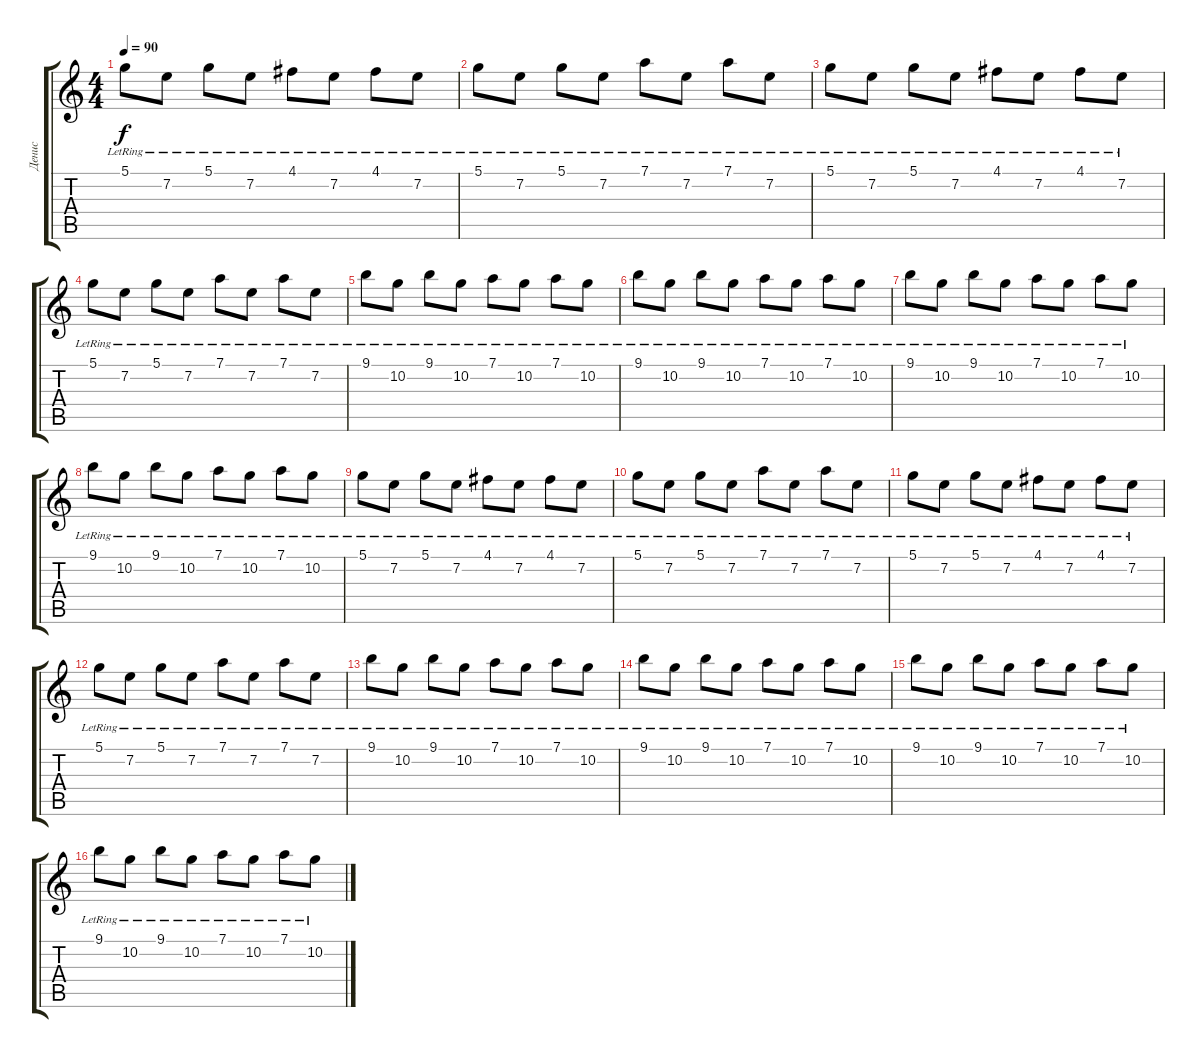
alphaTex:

\track ("Денис" "Денис") {instrument electricguitarclean}
\staff {score tabs}
\tuning (D4 A3 F3 C3 G2 C2) {hide}
\ts (4 4)
\tempo 90
\clef g2
\ks c
5.1{lr}.8{dy f} 7.2{lr}.8 5.1{lr}.8 7.2{lr}.8 4.1{lr}.8 7.2{lr}.8 4.1{lr}.8 7.2{lr}.8 |
5.1{lr}.8 7.2{lr}.8 5.1{lr}.8 7.2{lr}.8 7.1{lr}.8 7.2{lr}.8 7.1{lr}.8 7.2{lr}.8 |
5.1{lr}.8 7.2{lr}.8 5.1{lr}.8 7.2{lr}.8 4.1{lr}.8 7.2{lr}.8 4.1{lr}.8 7.2{lr}.8 |
5.1{lr}.8 7.2{lr}.8 5.1{lr}.8 7.2{lr}.8 7.1{lr}.8 7.2{lr}.8 7.1{lr}.8 7.2{lr}.8 |
9.1{lr}.8 10.2{lr}.8 9.1{lr}.8 10.2{lr}.8 7.1{lr}.8 10.2{lr}.8 7.1{lr}.8 10.2{lr}.8 |
9.1{lr}.8 10.2{lr}.8 9.1{lr}.8 10.2{lr}.8 7.1{lr}.8 10.2{lr}.8 7.1{lr}.8 10.2{lr}.8 |
9.1{lr}.8 10.2{lr}.8 9.1{lr}.8 10.2{lr}.8 7.1{lr}.8 10.2{lr}.8 7.1{lr}.8 10.2{lr}.8 |
9.1{lr}.8 10.2{lr}.8 9.1{lr}.8 10.2{lr}.8 7.1{lr}.8 10.2{lr}.8 7.1{lr}.8 10.2{lr}.8 |
5.1{lr}.8 7.2{lr}.8 5.1{lr}.8 7.2{lr}.8 4.1{lr}.8 7.2{lr}.8 4.1{lr}.8 7.2{lr}.8 |
5.1{lr}.8 7.2{lr}.8 5.1{lr}.8 7.2{lr}.8 7.1{lr}.8 7.2{lr}.8 7.1{lr}.8 7.2{lr}.8 |
5.1{lr}.8 7.2{lr}.8 5.1{lr}.8 7.2{lr}.8 4.1{lr}.8 7.2{lr}.8 4.1{lr}.8 7.2{lr}.8 |
5.1{lr}.8 7.2{lr}.8 5.1{lr}.8 7.2{lr}.8 7.1{lr}.8 7.2{lr}.8 7.1{lr}.8 7.2{lr}.8 |
9.1{lr}.8 10.2{lr}.8 9.1{lr}.8 10.2{lr}.8 7.1{lr}.8 10.2{lr}.8 7.1{lr}.8 10.2{lr}.8 |
9.1{lr}.8 10.2{lr}.8 9.1{lr}.8 10.2{lr}.8 7.1{lr}.8 10.2{lr}.8 7.1{lr}.8 10.2{lr}.8 |
9.1{lr}.8 10.2{lr}.8 9.1{lr}.8 10.2{lr}.8 7.1{lr}.8 10.2{lr}.8 7.1{lr}.8 10.2{lr}.8 |
9.1{lr}.8 10.2{lr}.8 9.1{lr}.8 10.2{lr}.8 7.1{lr}.8 10.2{lr}.8 7.1{lr}.8 10.2{lr}.8
